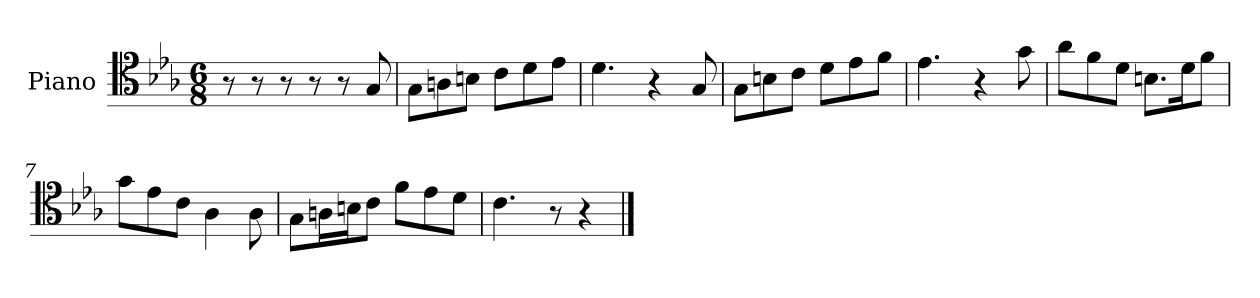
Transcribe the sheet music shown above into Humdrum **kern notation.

**kern
*part1
*staff1
*I"Piano
*I'Pno
*clefC4
*k[b-e-a-]
*E-:
*M6/8
=1
8r
8r
8r
8r
8r
8G/
=2
8G\L
8An\
8Bn\J
8c\L
8d\
8e-\J
=3
4.d\
4r
8G/
=4
8G\L
8Bn\
8c\J
8d\L
8e-\
8f\J
=5
4.e-\
4r
8g\
=6
8a-\L
8f\
8d\J
8.Bn\L
16d\K
8f\J
=7
8g\L
8e-\
8c\J
4A-\
8A-\
=8
8G\L
16An\L
16Bn\J
8c\J
8f\L
8e-\
8d\J
=9
4.c\
8r
4r
==
*-
